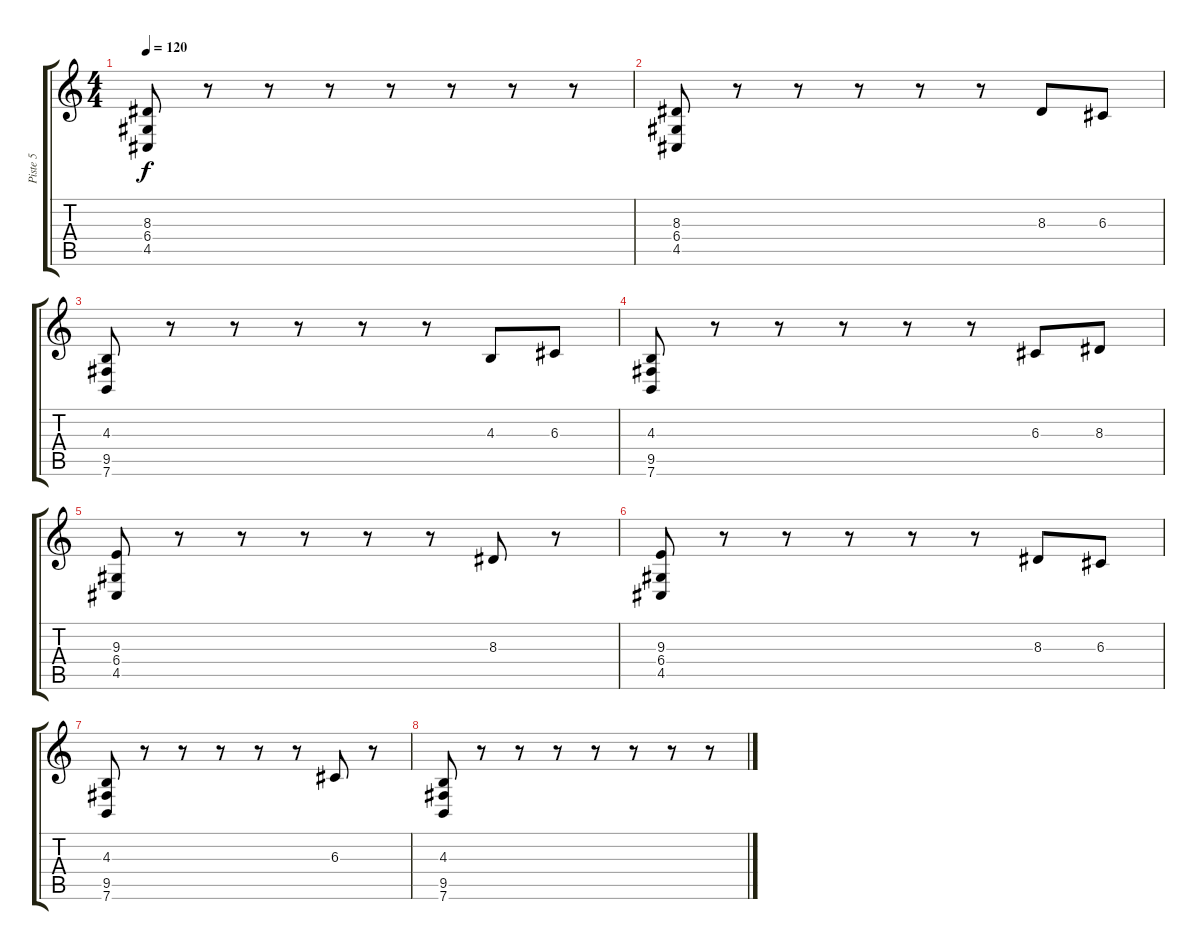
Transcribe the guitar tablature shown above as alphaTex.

\track ("Piste 5" "Piste 5") {instrument fx7echoes}
\staff {score tabs}
\tuning (E4 B3 G3 D3 A2 E2) {hide}
\ts (4 4)
\tempo 120
\clef g2
\ks c
(8.3 6.4 4.5).8{dy f} r.8 r.8 r.8 r.8 r.8 r.8 r.8 |
(8.3 6.4 4.5).8 r.8 r.8 r.8 r.8 r.8 8.3.8 6.3.8 |
(4.3 9.5 7.6).8 r.8 r.8 r.8 r.8 r.8 4.3.8 6.3.8 |
(4.3 9.5 7.6).8 r.8 r.8 r.8 r.8 r.8 6.3.8 8.3.8 |
(9.3 6.4 4.5).8 r.8 r.8 r.8 r.8 r.8 8.3.8 r.8 |
(9.3 6.4 4.5).8 r.8 r.8 r.8 r.8 r.8 8.3.8 6.3.8 |
(4.3 9.5 7.6).8 r.8 r.8 r.8 r.8 r.8 6.3.8 r.8 |
(4.3 9.5 7.6).8 r.8 r.8 r.8 r.8 r.8 r.8 r.8
